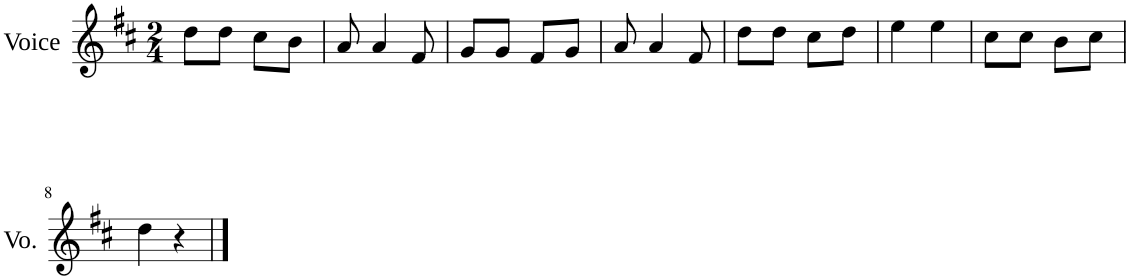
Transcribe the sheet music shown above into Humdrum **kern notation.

**kern
*part1
*staff1
*I"Voice
*I'Vo.
*clefG2
*k[f#c#]
*M2/4
=1
8dd\L
8dd\J
8cc#\L
8b\J
=2
8a/
4a/
8f#/
=3
8g/L
8g/J
8f#/L
8g/J
=4
8a/
4a/
8f#/
=5
8dd\L
8dd\J
8cc#\L
8dd\J
=6
4ee\
4ee\
=7
8cc#\L
8cc#\J
8b\L
8cc#\J
!!LO:LB:g=z
=8
4dd\
4r
==
*-
